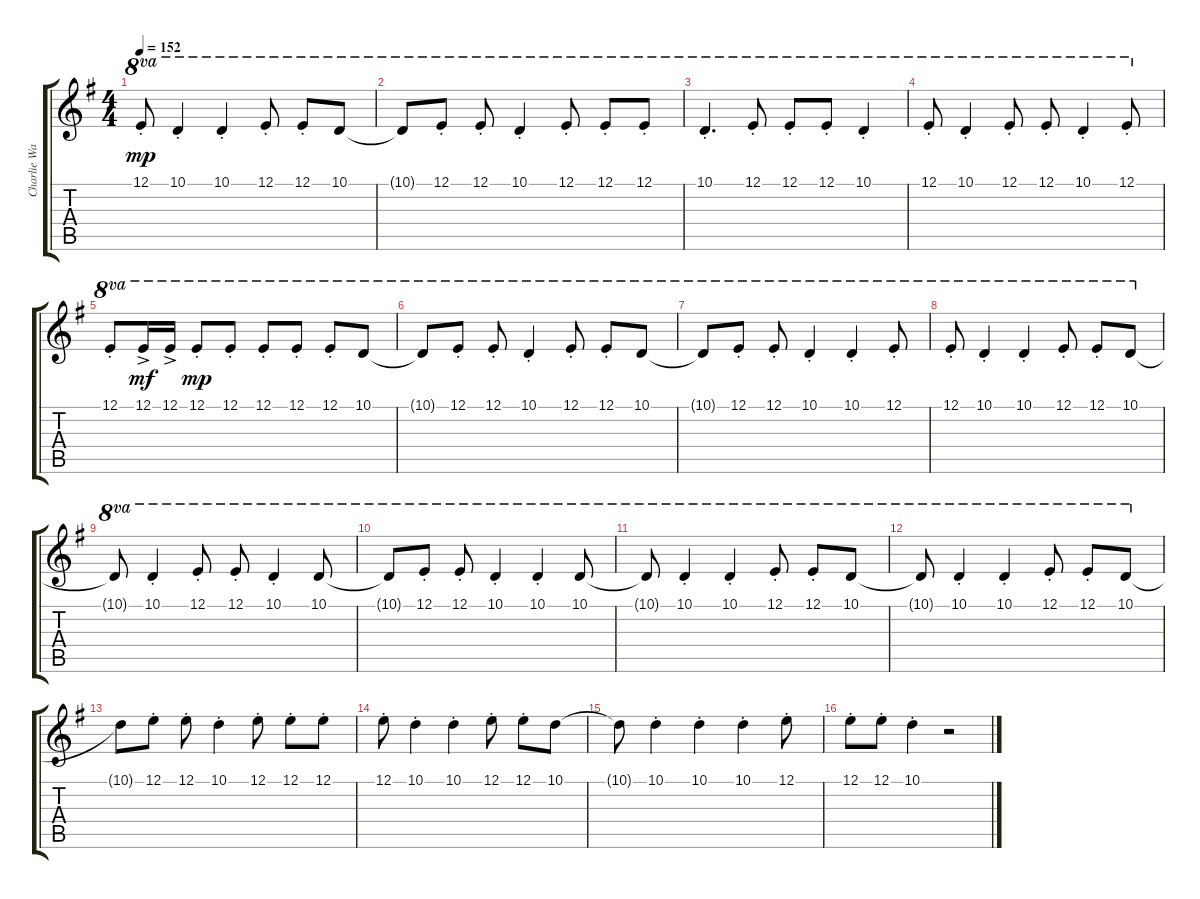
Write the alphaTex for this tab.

\track ("Charlie Watts - Cymbal & Misc Percussion" "Charlie Wa") {instrument reversecymbal}
\staff {score tabs}
\tuning (E4 B3 G3 D3 A2 E2) {hide}
\ts (4 4)
\tempo 152
\clef g2
\ks g
12.1{st}.8{ot 8va dy mp} 10.1{st}.4{ot 8va} 10.1{st}.4{ot 8va} 12.1{st}.8{ot 8va} 12.1{st}.8{ot 8va} 10.1.8{ot 8va} |
10.1{t}.8{ot 8va} 12.1{st}.8{ot 8va} 12.1{st}.8{ot 8va} 10.1{st}.4{ot 8va} 12.1{st}.8{ot 8va} 12.1{st}.8{ot 8va} 12.1{st}.8{ot 8va} |
10.1{st}.4{d ot 8va} 12.1{st}.8{ot 8va} 12.1{st}.8{ot 8va} 12.1{st}.8{ot 8va} 10.1{st}.4{ot 8va} |
12.1{st}.8{ot 8va} 10.1{st}.4{ot 8va} 12.1{st}.8{ot 8va} 12.1{st}.8{ot 8va} 10.1{st}.4{ot 8va} 12.1{st}.8{ot 8va} |
12.1{st}.8{ot 8va} 12.1{ac}.16{ot 8va dy mf} 12.1{ac}.16{ot 8va} 12.1{st}.8{ot 8va dy mp} 12.1{st}.8{ot 8va} 12.1{st}.8{ot 8va} 12.1{st}.8{ot 8va} 12.1{st}.8{ot 8va} 10.1.8{ot 8va} |
10.1{t}.8{ot 8va} 12.1{st}.8{ot 8va} 12.1{st}.8{ot 8va} 10.1{st}.4{ot 8va} 12.1{st}.8{ot 8va} 12.1{st}.8{ot 8va} 10.1.8{ot 8va} |
10.1{t}.8{ot 8va} 12.1{st}.8{ot 8va} 12.1{st}.8{ot 8va} 10.1{st}.4{ot 8va} 10.1{st}.4{ot 8va} 12.1{st}.8{ot 8va} |
12.1{st}.8{ot 8va} 10.1{st}.4{ot 8va} 10.1{st}.4{ot 8va} 12.1{st}.8{ot 8va} 12.1{st}.8{ot 8va} 10.1.8{ot 8va} |
10.1{t}.8{ot 8va} 10.1{st}.4{ot 8va} 12.1{st}.8{ot 8va} 12.1{st}.8{ot 8va} 10.1{st}.4{ot 8va} 10.1.8{ot 8va} |
10.1{t}.8{ot 8va} 12.1{st}.8{ot 8va} 12.1{st}.8{ot 8va} 10.1{st}.4{ot 8va} 10.1{st}.4{ot 8va} 10.1.8{ot 8va} |
10.1{t}.8{ot 8va} 10.1{st}.4{ot 8va} 10.1{st}.4{ot 8va} 12.1{st}.8{ot 8va} 12.1{st}.8{ot 8va} 10.1.8{ot 8va} |
10.1{t}.8{ot 8va} 10.1{st}.4{ot 8va} 10.1{st}.4{ot 8va} 12.1{st}.8{ot 8va} 12.1{st}.8{ot 8va} 10.1.8{ot 8va} |
10.1{t}.8 12.1{st}.8 12.1{st}.8 10.1{st}.4 12.1{st}.8 12.1{st}.8 12.1{st}.8 |
12.1{st}.8 10.1{st}.4 10.1{st}.4 12.1{st}.8 12.1{st}.8 10.1.8 |
10.1{t}.8 10.1{st}.4 10.1{st}.4 10.1{st}.4 12.1{st}.8 |
12.1{st}.8 12.1{st}.8 10.1{st}.4 r.2
